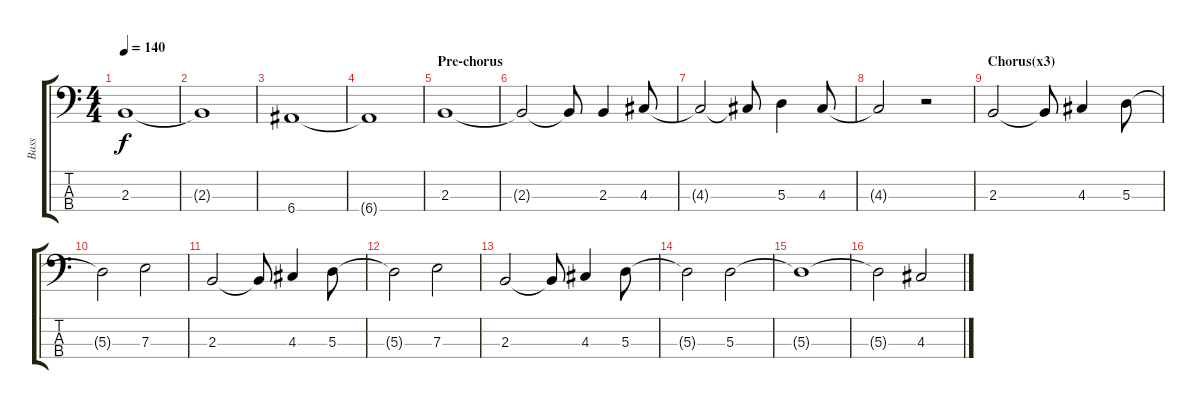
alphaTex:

\track ("Bass" "Bass") {instrument synthbass2}
\staff {score tabs}
\tuning (G2 D2 A1 E1) {hide}
\ts (4 4)
\tempo 140
\clef f4
\ks c
2.3.1{dy f} |
2.3{t}.1 |
6.4.1 |
6.4{t}.1 |
\section ("" "Pre-chorus")
2.3.1 |
2.3{t}.2 2.3{t}.8 2.3.4 4.3.8 |
4.3{t}.2 4.3{t}.8 5.3.4 4.3.8 |
4.3{t}.2 r.2 |
\section ("" "Chorus(x3)")
2.3.2 2.3{t}.8 4.3.4 5.3.8 |
5.3{t}.2 7.3.2 |
2.3.2 2.3{t}.8 4.3.4 5.3.8 |
5.3{t}.2 7.3.2 |
2.3.2 2.3{t}.8 4.3.4 5.3.8 |
5.3{t}.2 5.3.2 |
5.3{t}.1 |
5.3{t}.2 4.3.2
